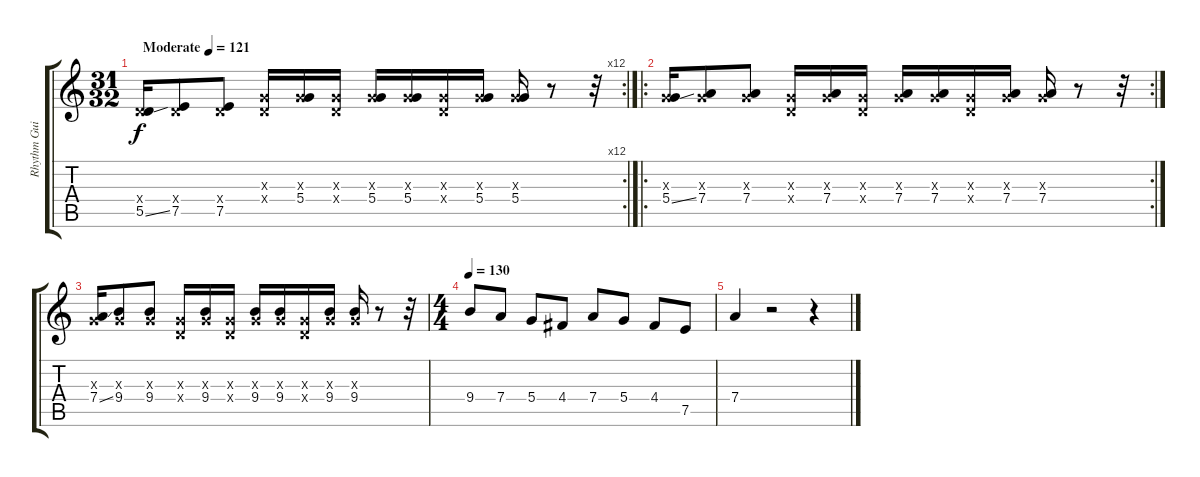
\track ("Rhythm Guitar - John-Angus" "Rhythm Gui") {instrument overdrivenguitar}
\staff {score tabs}
\tuning (E4 B3 G3 D3 A2 E2) {hide}
\rc 12
\ts (31 32)
\tempo (121 "Moderate")
\clef g2
\ks c
(0.4{x} 5.5{ss}).16{dy f instrument overdrivenguitar} (0.4{x} 7.5).8 (0.4{x} 7.5).8 (0.3{x} 0.4{x}).16 (0.3{x} 5.4).16 (0.3{x} 0.4{x}).16 (0.3{x} 5.4).16 (0.3{x} 5.4).16 (0.3{x} 0.4{x}).16 (0.3{x} 5.4).16 (0.3{x} 5.4).16 r.8 r.32 |
\ro
\rc 2
(0.3{x} 5.4{ss}).16 (0.3{x} 7.4).8 (0.3{x} 7.4).8 (0.3{x} 0.4{x}).16 (0.3{x} 7.4).16 (0.3{x} 0.4{x}).16 (0.3{x} 7.4).16 (0.3{x} 7.4).16 (0.3{x} 0.4{x}).16 (0.3{x} 7.4).16 (0.3{x} 7.4).16 r.8 r.32 |
(0.3{x} 7.4{ss}).16 (0.3{x} 9.4).8 (0.3{x} 9.4).8 (0.3{x} 0.4{x}).16 (0.3{x} 9.4).16 (0.3{x} 0.4{x}).16 (0.3{x} 9.4).16 (0.3{x} 9.4).16 (0.3{x} 0.4{x}).16 (0.3{x} 9.4).16 (0.3{x} 9.4).16 r.8 r.32 |
\ts (4 4)
\tempo 130
9.4.8 7.4.8 5.4.8 4.4.8 7.4.8 5.4.8 4.4.8 7.5.8 |
7.4.4 r.2 r.4
